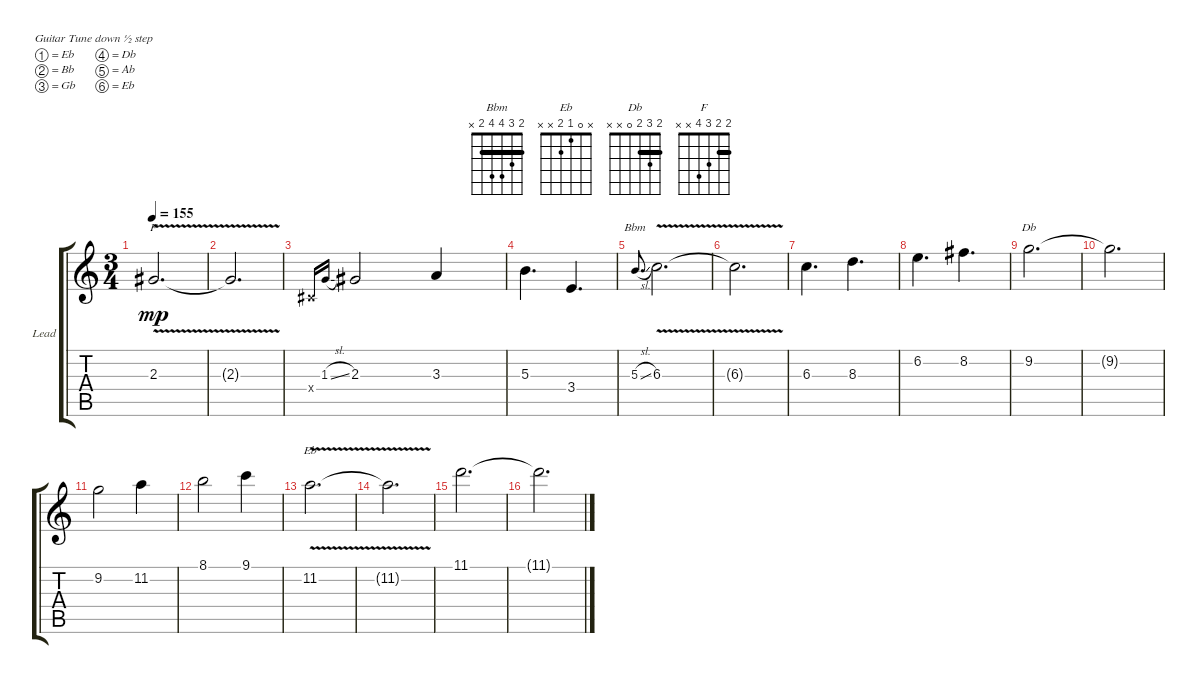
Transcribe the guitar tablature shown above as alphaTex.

\defaultSystemsLayout 4
\bracketExtendMode groupsimilarinstruments
\firstSystemTrackNameOrientation horizontal
\otherSystemsTrackNameOrientation horizontal
\track ("Lead" "Lead") {multiBarRest instrument overdrivenguitar}
\staff {score tabs}
\tuning (Eb4 Bb3 Gb3 Db3 Ab2 Eb2)
\chord ("Bbm" 2 3 4 4 2 x) {barre 2}
\chord ("Eb" x 0 1 2 x x)
\chord ("Db" 2 3 2 0 x x) {barre 2}
\chord ("F" 2 2 3 4 x x) {barre 2}
\ts (3 4)
\tempo 155
\clef g2
\ks c
2.3{v}.2{d ch "F" dy mp} |
2.3{v t}.2{d} |
0.4{x}.16{gr onbeat} 1.3{sl}.16{gr onbeat} 2.3.2 3.3.4 |
5.3.4{d} 3.4.4{d} |
5.3{sl}.8{d ch "Bbm" gr onbeat} 6.3{v}.2{d} |
6.3{v t}.2{d} |
6.3.4{d} 8.3.4{d} |
6.2.4{d} 8.2.4{d} |
9.2.2{d ch "Db"} |
9.2{t}.2{d} |
9.2.2 11.2.4 |
8.1.2 9.1.4 |
11.2{v}.2{d ch "Eb"} |
11.2{v t}.2{d} |
11.1.2{d} |
11.1{t}.2{d}
